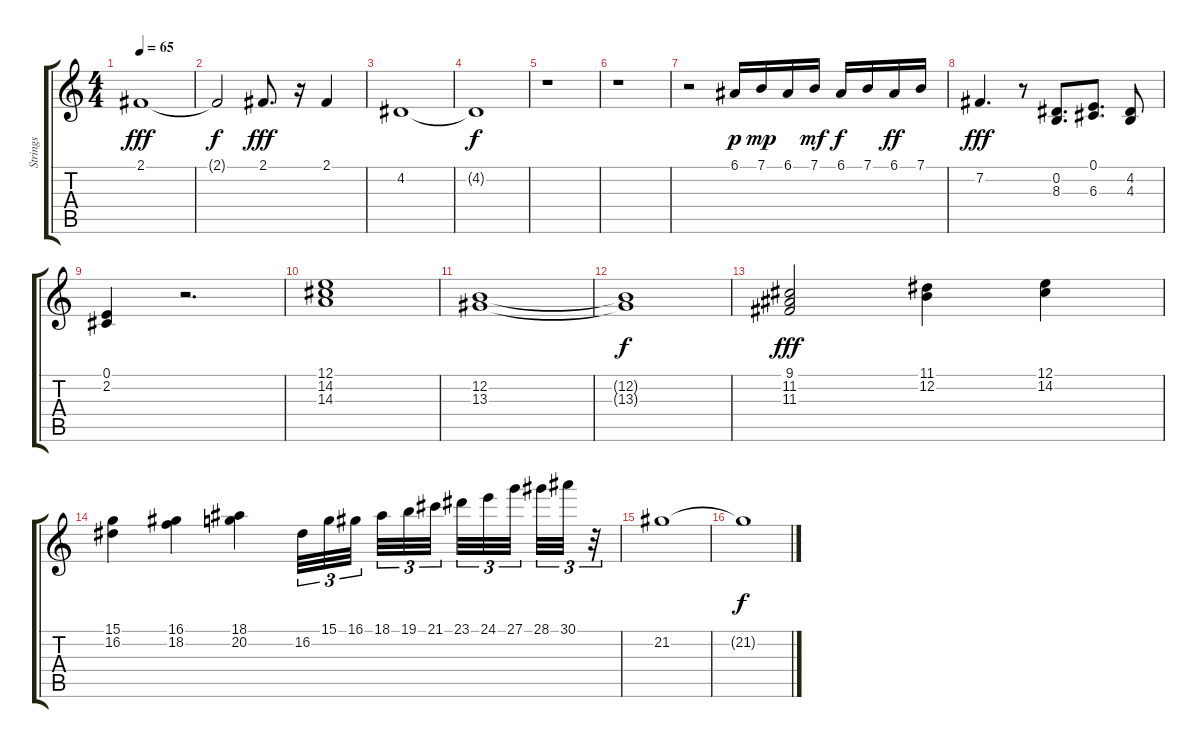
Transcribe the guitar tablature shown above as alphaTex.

\track ("Strings" "Strings") {instrument stringensemble1}
\staff {score tabs}
\tuning (E4 B3 G3 D3 A2 E2) {hide}
\ts (4 4)
\tempo 65
\clef g2
\ks c
2.1.1{dy fff volume 14} |
2.1{t}.2{dy f} 2.1.8{d dy fff} r.16 2.1.4 |
4.2.1 |
4.2{t}.1{dy f} |
r.1 |
r.1 |
r.2 6.1.16{dy p} 7.1.16{dy mp} 6.1.16 7.1.16{dy mf} 6.1.16{dy f} 7.1.16 6.1.16{dy ff} 7.1.16 |
7.2.4{d dy fff} r.8 (0.2 8.3).8{d} (0.1 6.3).8{d} (4.2 4.3).8 |
(0.1 2.2).4 r.2{d} |
(12.1 14.2 14.3).1 |
(12.2 13.3).1 |
(12.2{t} 13.3{t}).1{dy f} |
(9.1 11.2 11.3).2{dy fff} (11.1 12.2).4 (12.1 14.2).4 |
(15.1 16.2).4 (16.1 18.2).4 (18.1 20.2).4 16.2.32{tu (3 2)} 15.1.32{tu (3 2)} 16.1.32{tu (3 2) beam splitsecondary} 18.1.32{tu (3 2)} 19.1.32{tu (3 2)} 21.1.32{tu (3 2) beam splitsecondary} 23.1.32{tu (3 2)} 24.1.32{tu (3 2)} 27.1.32{tu (3 2) beam splitsecondary} 28.1.32{tu (3 2)} 30.1.32{tu (3 2)} r.32{tu (3 2)} |
21.2.1 |
21.2{t}.1{dy f}
